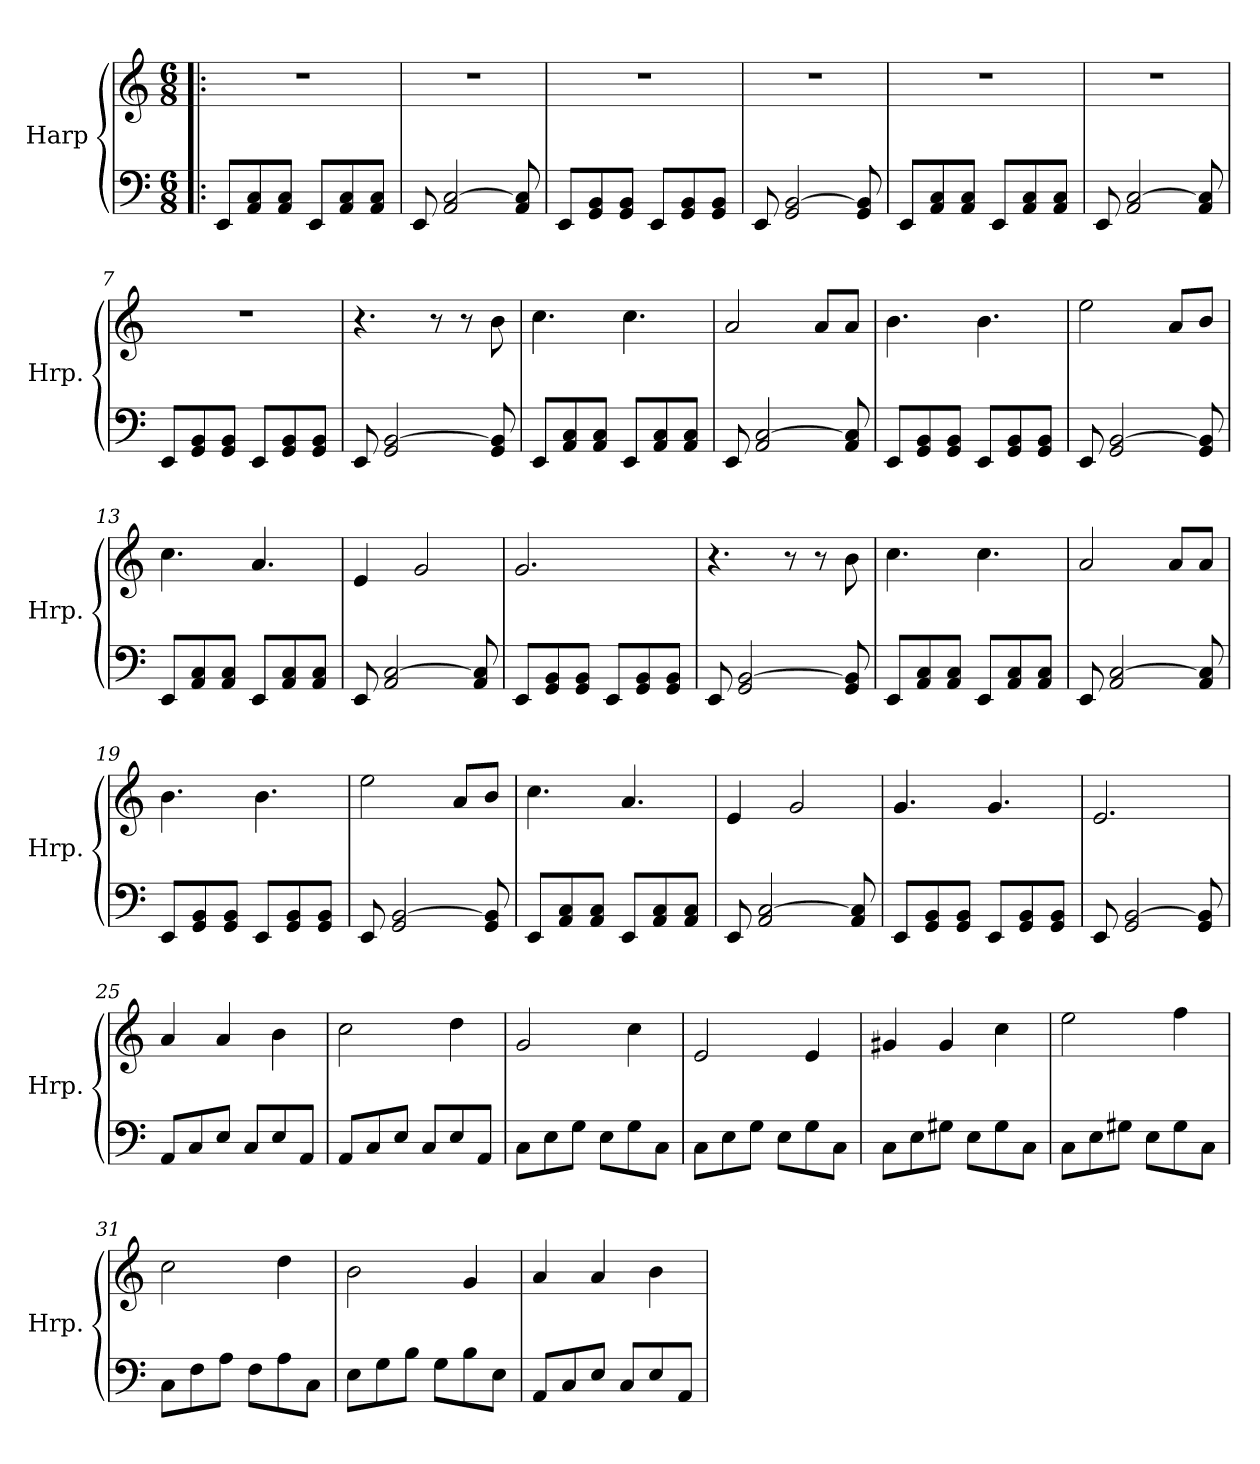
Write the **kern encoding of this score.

**kern	**kern
*part1	*part1
*staff2	*staff1
*I"Harp	*
*I'Hrp.	*
*clefF4	*clefG2
*k[]	*k[]
*M6/8	*M6/8
=1!|:	=1!|:
8EE/L	2.r
8AA/ 8C/	.
8AA/ 8C/J	.
8EE/L	.
8AA/ 8C/	.
8AA/ 8C/J	.
=2	=2
8EE/	2.r
2AA/ [2C/	.
8AA/ 8C/]	.
=3	=3
8EE/L	2.r
8GG/ 8BB/	.
8GG/ 8BB/J	.
8EE/L	.
8GG/ 8BB/	.
8GG/ 8BB/J	.
=4	=4
8EE/	2.r
2GG/ [2BB/	.
8GG/ 8BB/]	.
=5	=5
8EE/L	2.r
8AA/ 8C/	.
8AA/ 8C/J	.
8EE/L	.
8AA/ 8C/	.
8AA/ 8C/J	.
=6	=6
8EE/	2.r
2AA/ [2C/	.
8AA/ 8C/]	.
=7	=7
8EE/L	2.r
8GG/ 8BB/	.
8GG/ 8BB/J	.
8EE/L	.
8GG/ 8BB/	.
8GG/ 8BB/J	.
!!LO:LB:g=z
=8	=8
8EE/	4.r
2GG/ [2BB/	.
.	8r
.	8r
8GG/ 8BB/]	8b\
=9	=9
8EE/L	4.cc\
8AA/ 8C/	.
8AA/ 8C/J	.
8EE/L	4.cc\
8AA/ 8C/	.
8AA/ 8C/J	.
=10	=10
8EE/	2a/
2AA/ [2C/	.
.	8a/L
8AA/ 8C/]	8a/J
=11	=11
8EE/L	4.b\
8GG/ 8BB/	.
8GG/ 8BB/J	.
8EE/L	4.b\
8GG/ 8BB/	.
8GG/ 8BB/J	.
=12	=12
8EE/	2ee\
2GG/ [2BB/	.
.	8a/L
8GG/ 8BB/]	8b/J
=13	=13
8EE/L	4.cc\
8AA/ 8C/	.
8AA/ 8C/J	.
8EE/L	4.a/
8AA/ 8C/	.
8AA/ 8C/J	.
=14	=14
8EE/	4e/
2AA/ [2C/	.
.	2g/
8AA/ 8C/]	.
!!LO:LB:g=z
=15	=15
8EE/L	2.g/
8GG/ 8BB/	.
8GG/ 8BB/J	.
8EE/L	.
8GG/ 8BB/	.
8GG/ 8BB/J	.
=16	=16
8EE/	4.r
2GG/ [2BB/	.
.	8r
.	8r
8GG/ 8BB/]	8b\
=17	=17
8EE/L	4.cc\
8AA/ 8C/	.
8AA/ 8C/J	.
8EE/L	4.cc\
8AA/ 8C/	.
8AA/ 8C/J	.
=18	=18
8EE/	2a/
2AA/ [2C/	.
.	8a/L
8AA/ 8C/]	8a/J
=19	=19
8EE/L	4.b\
8GG/ 8BB/	.
8GG/ 8BB/J	.
8EE/L	4.b\
8GG/ 8BB/	.
8GG/ 8BB/J	.
=20	=20
8EE/	2ee\
2GG/ [2BB/	.
.	8a/L
8GG/ 8BB/]	8b/J
=21	=21
8EE/L	4.cc\
8AA/ 8C/	.
8AA/ 8C/J	.
8EE/L	4.a/
8AA/ 8C/	.
8AA/ 8C/J	.
!!LO:LB:g=z
=22	=22
8EE/	4e/
2AA/ [2C/	.
.	2g/
8AA/ 8C/]	.
=23	=23
8EE/L	4.g/
8GG/ 8BB/	.
8GG/ 8BB/J	.
8EE/L	4.g/
8GG/ 8BB/	.
8GG/ 8BB/J	.
=24	=24
8EE/	2.e/
2GG/ [2BB/	.
8GG/ 8BB/]	.
=25	=25
8AA/L	4a/
8C/	.
8E/J	4a/
8C/L	.
8E/	4b\
8AA/J	.
=26	=26
8AA/L	2cc\
8C/	.
8E/J	.
8C/L	.
8E/	4dd\
8AA/J	.
=27	=27
8C\L	2g/
8E\	.
8G\J	.
8E\L	.
8G\	4cc\
8C\J	.
=28	=28
8C\L	2e/
8E\	.
8G\J	.
8E\L	.
8G\	4e/
8C\J	.
!!LO:LB:g=z
=29	=29
8C\L	4g#X/
8E\	.
8G#X\J	4g#/
8E\L	.
8G#\	4cc\
8C\J	.
=30	=30
8C\L	2ee\
8E\	.
8G#X\J	.
8E\L	.
8G#\	4ff\
8C\J	.
=31	=31
8C\L	2cc\
8F\	.
8A\J	.
8F\L	.
8A\	4dd\
8C\J	.
=32	=32
8E\L	2b\
8G\	.
8B\J	.
8G\L	.
8B\	4g/
8E\J	.
=33	=33
8AA/L	4a/
8C/	.
8E/J	4a/
8C/L	.
8E/	4b\
8AA/J	.
=	=
*-	*-
